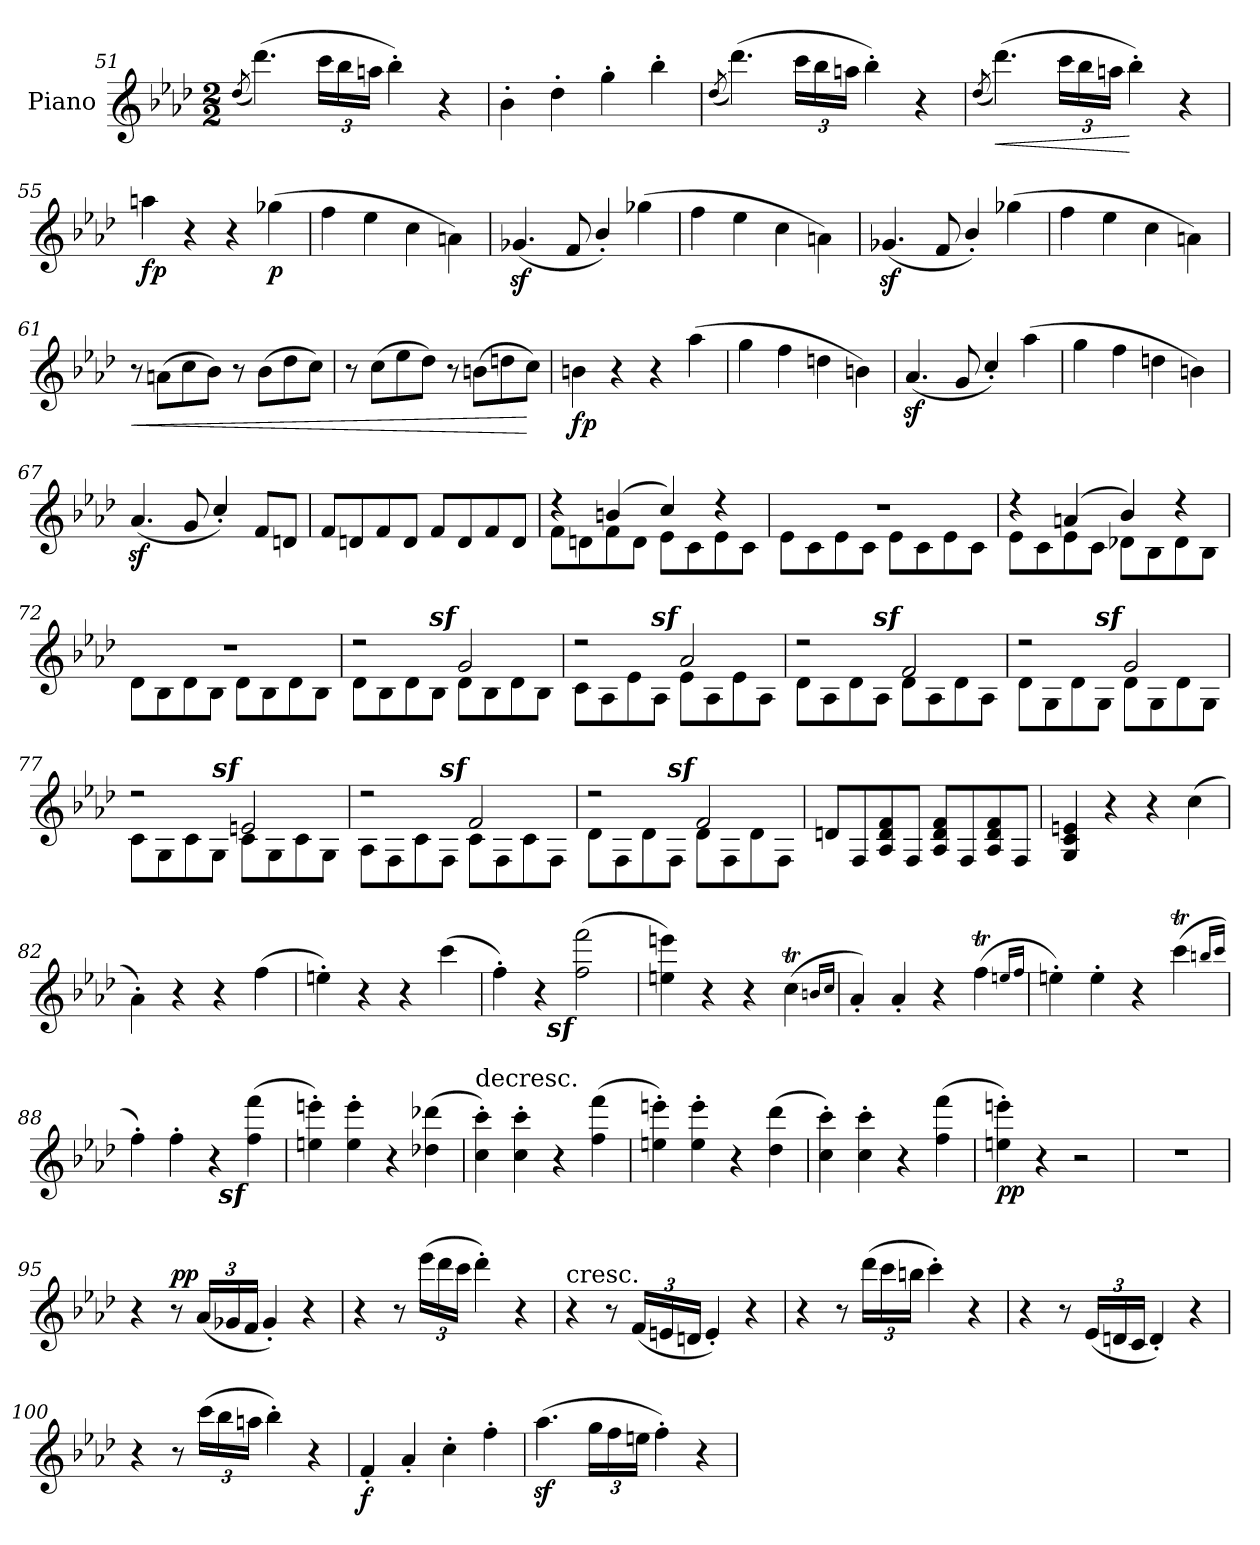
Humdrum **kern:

**kern	**dynam
*part1	*part1
*staff1	*staff1
*I"Piano	*
*I'Pno	*
*clefG2	*
*k[b-e-a-d-]	*
*f:	*
*M2/2	*
=51	=51
(<8qdd-	.
(4.ddd-)	.
24cccLL	.
24bb-	.
24aanJJ	.
4bb-')	.
4r	.
=52	=52
4b-'	.
4dd-'	.
4gg'	.
4bb-'	.
=53	=53
(<8qdd-	.
(4.ddd-)	.
24cccLL	.
24bb-	.
24aanJJ	.
4bb-')	.
4r	.
=54	=54
(<8qdd-	.
!	!LO:HP:b
(4.ddd-)	<
24cccLL	.
24bb-	.
24aanJJ	.
4bb-')	[
4r	.
=55	=55
4aan	fp
4r	.
4r	.
(4gg-X	p
=56	=56
4ff	.
4ee-	.
4cc	.
4an\)	.
=57	=57
(4.g-Xz	.
8f	.
4b-'/)	.
(4gg-X	.
=58	=58
4ff	.
4ee-	.
4cc	.
4an\)	.
=59	=59
(4.g-Xz	.
8f	.
4b-'/)	.
(4gg-X	.
=60	=60
4ff	.
4ee-	.
4cc	.
4an\)	.
=61	=61
!	!LO:HP:b
8r	<
(8anL	.
8cc	.
8b-J)	.
8r	.
(8b-L	.
8dd-	.
8ccJ)	.
=62	=62
8r	.
(8ccL	.
8ee-	.
8dd-J)	.
8r	.
(8bnL	.
8ddn	.
8ccJ)	[
=63	=63
4bn	fp
4r	.
4r	.
(4aa-	.
=64	=64
4gg	.
4ff	.
4ddn	.
4bn)	.
=65	=65
(4.a-z	.
8g	.
4cc'/)	.
(4aa-	.
=66	=66
4gg	.
4ff	.
4ddn	.
4bn)	.
=67	=67
(4.a-z	.
8g	.
4cc'/)	.
8fL	.
8dnJ	.
=68	=68
8fL	.
8dn	.
8f	.
8dJ	.
8fL	.
8d	.
8f	.
8dJ	.
=69	=69
*^	*
4r	8fL	.
.	8dn	.
(4bn	8f	.
.	8dJ	.
4cc)	8e-L	.
.	8c	.
4rdd	8e-	.
.	8cJ	.
=70	=70	=70
1rdd	8e-L	.
.	8c	.
.	8e-	.
.	8cJ	.
.	8e-L	.
.	8c	.
.	8e-	.
.	8cJ	.
=71	=71	=71
4rdd	8e-L	.
.	8c	.
(4an	8e-	.
.	8cJ	.
4b-)	8d-XL	.
.	8B-	.
4rdd	8d-	.
.	8B-J	.
=72	=72	=72
1rdd	8d-L	.
.	8B-	.
.	8d-	.
.	8B-J	.
.	8d-L	.
.	8B-	.
.	8d-	.
.	8B-J	.
=73	=73	=73
2r	8d-L	.
.	8B-	.
.	8d-	.
.	8B-J	.
!LO:DY:rj	!	!
2gz>	8d-L	.
.	8B-	.
.	8d-	.
.	8B-J	.
=74	=74	=74
2r	8cL	.
.	8A-	.
.	8e-	.
.	8A-J	.
!LO:DY:rj	!	!
2a-z>	8e-L	.
.	8A-	.
.	8e-	.
.	8A-J	.
=75	=75	=75
2r	8d-L	.
.	8A-	.
.	8d-	.
.	8A-J	.
!LO:DY:rj	!	!
2fz>	8d-L	.
.	8A-	.
.	8d-	.
.	8A-J	.
=76	=76	=76
2r	8d-L	.
.	8G	.
.	8d-	.
.	8GJ	.
!LO:DY:rj	!	!
2gz>	8d-L	.
.	8G	.
.	8d-	.
.	8GJ	.
=77	=77	=77
2r	8cL	.
.	8G	.
.	8c	.
.	8GJ	.
!LO:DY:rj	!	!
2enz>	8cL	.
.	8G	.
.	8c	.
.	8GJ	.
=78	=78	=78
2r	8A-L	.
.	8F	.
.	8c	.
.	8FJ	.
!LO:DY:rj	!	!
2fz>	8cL	.
.	8F	.
.	8c	.
.	8FJ	.
=79	=79	=79
2r	8d-L	.
.	8F	.
.	8d-	.
.	8FJ	.
!LO:DY:rj	!	!
2fz>	8d-L	.
.	8F	.
.	8d-	.
.	8FJ	.
*v	*v	*
=80	=80
8dnL	.
8F	.
8A- 8d 8f	.
8FJ	.
8A- 8d 8fL	.
8F	.
8A- 8d 8f	.
8FJ	.
=81	=81
4G 4c 4en	.
4r	.
4r	.
(4cc	.
=82	=82
4a-'\)	.
4r	.
4r	.
(4ff	.
=83	=83
4een')	.
4r	.
4r	.
(4ccc	.
=84	=84
4ff')	.
4r	.
!LO:DY:rj	!
(2ffz 2fffz	.
=85	=85
4een 4eeen)	.
4r	.
4r	.
(4cct	.
16qbnLL	.
16qccJJ	.
=86	=86
4a-')	.
4a-'	.
4r	.
(4ffT	.
16qeenLL	.
16qffJJ	.
=87	=87
4een')	.
4ee'	.
4r	.
(4ccct	.
16qbbnLL	.
16qcccJJ	.
=88	=88
4ff')	.
4ff'	.
4r	.
!LO:DY:rj	!
(4ffz 4fffz	.
=89	=89
4een' 4eeen')	.
4ee' 4eee'	.
4r	.
(4dd-X 4ddd-X	.
=90	=90
!LO:TX:t=decresc.	!
4cc' 4ccc')	.
4cc' 4ccc'	.
4r	.
(4ff 4fff	.
=91	=91
4een' 4eeen')	.
4ee' 4eee'	.
4r	.
(4dd- 4ddd-	.
=92	=92
4cc' 4ccc')	.
4cc' 4ccc'	.
4r	.
(4ff 4fff	.
=93	=93
4een' 4eeen')	pp
4r	.
2r	.
=94	=94
1r	.
=95	=95
4r	.
8r	.
!	!LO:DY:a:rj
(24a-LL	pp
24g-X	.
24fJJ	.
4g-')	.
4r	.
=96	=96
4r	.
8r	.
(24eee-LL	.
24ddd-	.
24cccJJ	.
4ddd-')	.
4r	.
=97	=97
!LO:TX:t=cresc.	!
4r	.
8r	.
(24fLL	.
24en	.
24dnJJ	.
4e')	.
4r	.
=98	=98
4r	.
8r	.
(24ddd-LL	.
24ccc	.
24bbnJJ	.
4ccc')	.
4r	.
=99	=99
4r	.
8r	.
(24e-LL	.
24dn	.
24cJJ	.
4d')	.
4r	.
=100	=100
4r	.
8r	.
(24cccLL	.
24bb-	.
24aanJJ	.
4bb-')	.
4r	.
=101	=101
4f'	f
4a-'	.
4cc'	.
4ff'	.
=102	=102
(4.aa-z	.
24ggLL	.
24ff	.
24eenJJ	.
4ff')	.
4r	.
=	=
*-	*-
